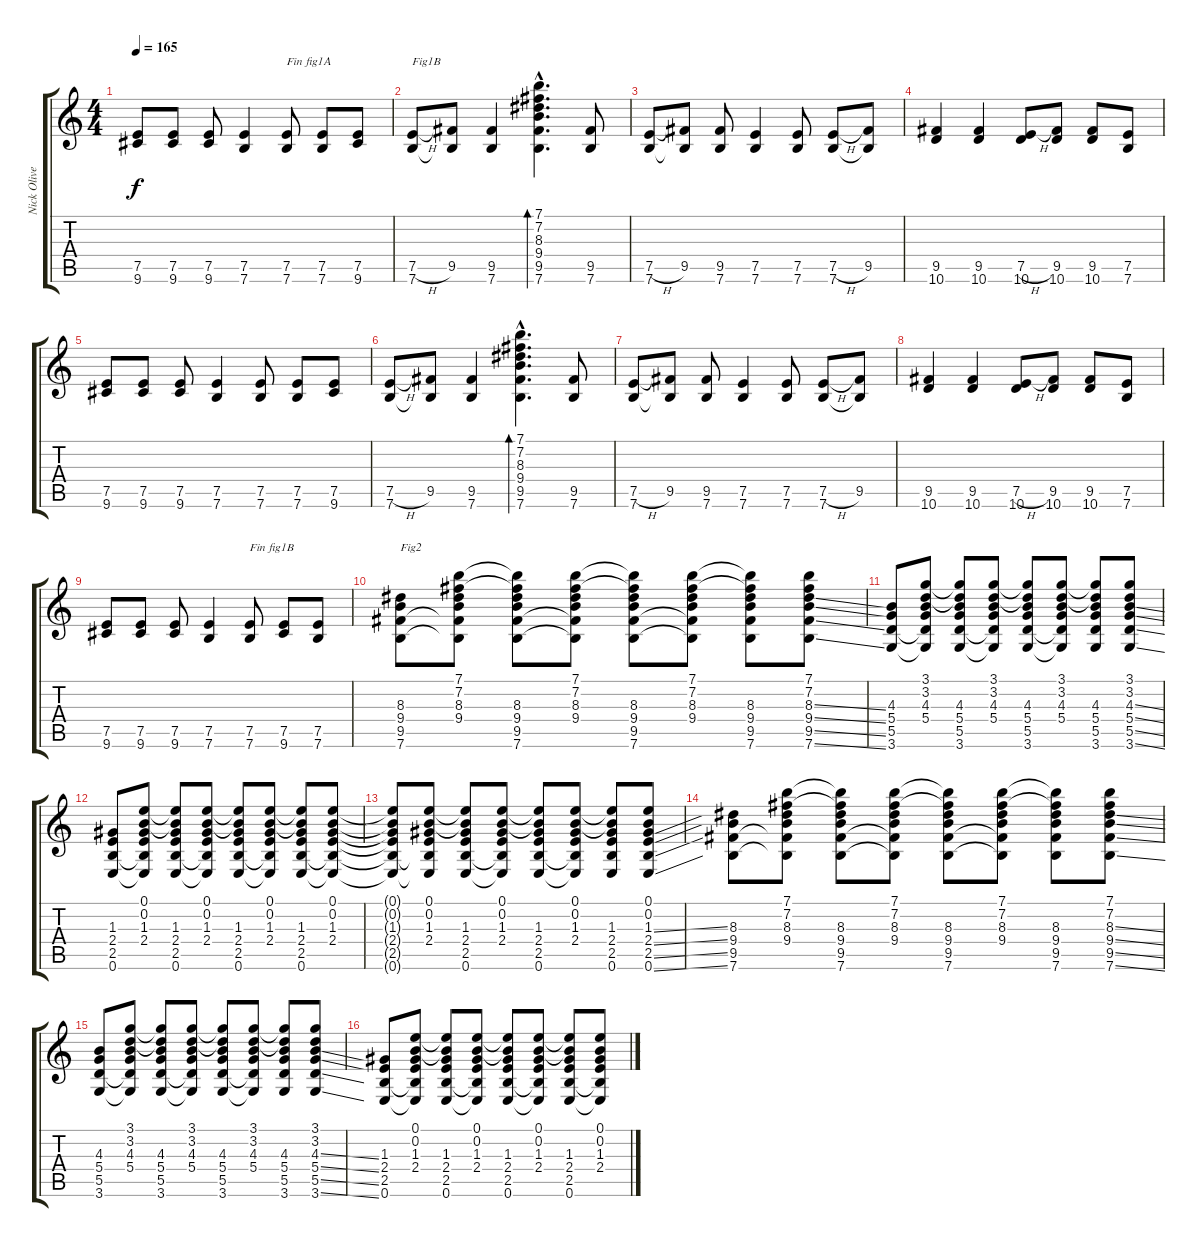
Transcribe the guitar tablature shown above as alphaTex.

\track ("Nick Oliveri" "Nick Olive") {instrument acousticguitarnylon}
\staff {score tabs}
\tuning (E4 B3 G3 D3 A2 E2) {hide}
\ts (4 4)
\tempo 165
\clef g2
\ks c
(7.5 9.6).8{dy f} (7.5 9.6).8 (7.5 9.6).8 (7.5 7.6).4 (7.5 7.6).8{txt "Fin fig1A"} (7.5 7.6).8 (7.5 9.6).8 |
(7.5{h} 7.6).8{txt "Fig1B"} (9.5 7.6{t}).8 (9.5 7.6).4 (7.1{hac} 7.2{hac} 8.3{hac} 9.4{hac} 9.5{hac} 7.6{hac}).4{d bd 120} (9.5 7.6).8 |
(7.5{h} 7.6).8 (9.5 7.6{t}).8 (9.5 7.6).8 (7.5 7.6).4 (7.5 7.6).8 (7.5{h} 7.6).8 (9.5 7.6{t}).8 |
(9.5 10.6).4 (9.5 10.6).4 (7.5{h} 10.6).8 (9.5 10.6).8 (9.5 10.6).8 (7.5 7.6).8 |
(7.5 9.6).8 (7.5 9.6).8 (7.5 9.6).8 (7.5 7.6).4 (7.5 7.6).8 (7.5 7.6).8 (7.5 9.6).8 |
(7.5{h} 7.6).8 (9.5 7.6{t}).8 (9.5 7.6).4 (7.1{hac} 7.2{hac} 8.3{hac} 9.4{hac} 9.5{hac} 7.6{hac}).4{d bd 120} (9.5 7.6).8 |
(7.5{h} 7.6).8 (9.5 7.6{t}).8 (9.5 7.6).8 (7.5 7.6).4 (7.5 7.6).8 (7.5{h} 7.6).8 (9.5 7.6{t}).8 |
(9.5 10.6).4 (9.5 10.6).4 (7.5{h} 10.6).8 (9.5 10.6).8 (9.5 10.6).8 (7.5 7.6).8 |
(7.5 9.6).8 (7.5 9.6).8 (7.5 9.6).8 (7.5 7.6).4 (7.5 7.6).8{txt "Fin fig1B"} (7.5 9.6).8 (7.5 7.6).8 |
(8.3 9.4 9.5 7.6).8{txt "Fig2"} (7.1 7.2 8.3 9.4 9.5{t} 7.6{t}).8 (7.1{t} 7.2{t} 8.3 9.4 9.5 7.6).8 (7.1 7.2 8.3 9.4 9.5{t} 7.6{t}).8 (7.1{t} 7.2{t} 8.3 9.4 9.5 7.6).8 (7.1 7.2 8.3 9.4 9.5{t} 7.6{t}).8 (7.1{t} 7.2{t} 8.3 9.4 9.5 7.6).8 (7.1 7.2 8.3{ss} 9.4{ss} 9.5{ss} 7.6{ss}).8 |
(4.3 5.4 5.5 3.6).8 (3.1 3.2 4.3 5.4 5.5{t} 3.6{t}).8 (3.1{t} 3.2{t} 4.3 5.4 5.5 3.6).8 (3.1 3.2 4.3 5.4 5.5{t} 3.6{t}).8 (3.1{t} 3.2{t} 4.3 5.4 5.5 3.6).8 (3.1 3.2 4.3 5.4 5.5{t} 3.6{t}).8 (3.1{t} 3.2{t} 4.3 5.4 5.5 3.6).8 (3.1 3.2 4.3{ss} 5.4{ss} 5.5{ss} 3.6{ss}).8 |
(1.3 2.4 2.5 0.6).8 (0.1 0.2 1.3 2.4 2.5{t} 0.6{t}).8 (0.1{t} 0.2{t} 1.3 2.4 2.5 0.6).8 (0.1 0.2 1.3 2.4 2.5{t} 0.6{t}).8 (0.1{t} 0.2{t} 1.3 2.4 2.5 0.6).8 (0.1 0.2 1.3 2.4 2.5{t} 0.6{t}).8 (0.1{t} 0.2{t} 1.3 2.4 2.5 0.6).8 (0.1 0.2 1.3 2.4 2.5{t} 0.6{t}).8 |
(0.1{t} 0.2{t} 1.3{t} 2.4{t} 2.5{t} 0.6{t}).8 (0.1 0.2 1.3 2.4 2.5{t} 0.6{t}).8 (0.1{t} 0.2{t} 1.3 2.4 2.5 0.6).8 (0.1 0.2 1.3 2.4 2.5{t} 0.6{t}).8 (0.1{t} 0.2{t} 1.3 2.4 2.5 0.6).8 (0.1 0.2 1.3 2.4 2.5{t} 0.6{t}).8 (0.1{t} 0.2{t} 1.3 2.4 2.5 0.6).8 (0.1 0.2 1.3{ss} 2.4{ss} 2.5{ss} 0.6{ss}).8 |
(8.3 9.4 9.5 7.6).8 (7.1 7.2 8.3 9.4 9.5{t} 7.6{t}).8 (7.1{t} 7.2{t} 8.3 9.4 9.5 7.6).8 (7.1 7.2 8.3 9.4 9.5{t} 7.6{t}).8 (7.1{t} 7.2{t} 8.3 9.4 9.5 7.6).8 (7.1 7.2 8.3 9.4 9.5{t} 7.6{t}).8 (7.1{t} 7.2{t} 8.3 9.4 9.5 7.6).8 (7.1 7.2 8.3{ss} 9.4{ss} 9.5{ss} 7.6{ss}).8 |
(4.3 5.4 5.5 3.6).8 (3.1 3.2 4.3 5.4 5.5{t} 3.6{t}).8 (3.1{t} 3.2{t} 4.3 5.4 5.5 3.6).8 (3.1 3.2 4.3 5.4 5.5{t} 3.6{t}).8 (3.1{t} 3.2{t} 4.3 5.4 5.5 3.6).8 (3.1 3.2 4.3 5.4 5.5{t} 3.6{t}).8 (3.1{t} 3.2{t} 4.3 5.4 5.5 3.6).8 (3.1 3.2 4.3{ss} 5.4{ss} 5.5{ss} 3.6{ss}).8 |
(1.3 2.4 2.5 0.6).8 (0.1 0.2 1.3 2.4 2.5{t} 0.6{t}).8 (0.1{t} 0.2{t} 1.3 2.4 2.5 0.6).8 (0.1 0.2 1.3 2.4 2.5{t} 0.6{t}).8 (0.1{t} 0.2{t} 1.3 2.4 2.5 0.6).8 (0.1 0.2 1.3 2.4 2.5{t} 0.6{t}).8 (0.1{t} 0.2{t} 1.3 2.4 2.5 0.6).8 (0.1 0.2 1.3 2.4 2.5{t} 0.6{t}).8
